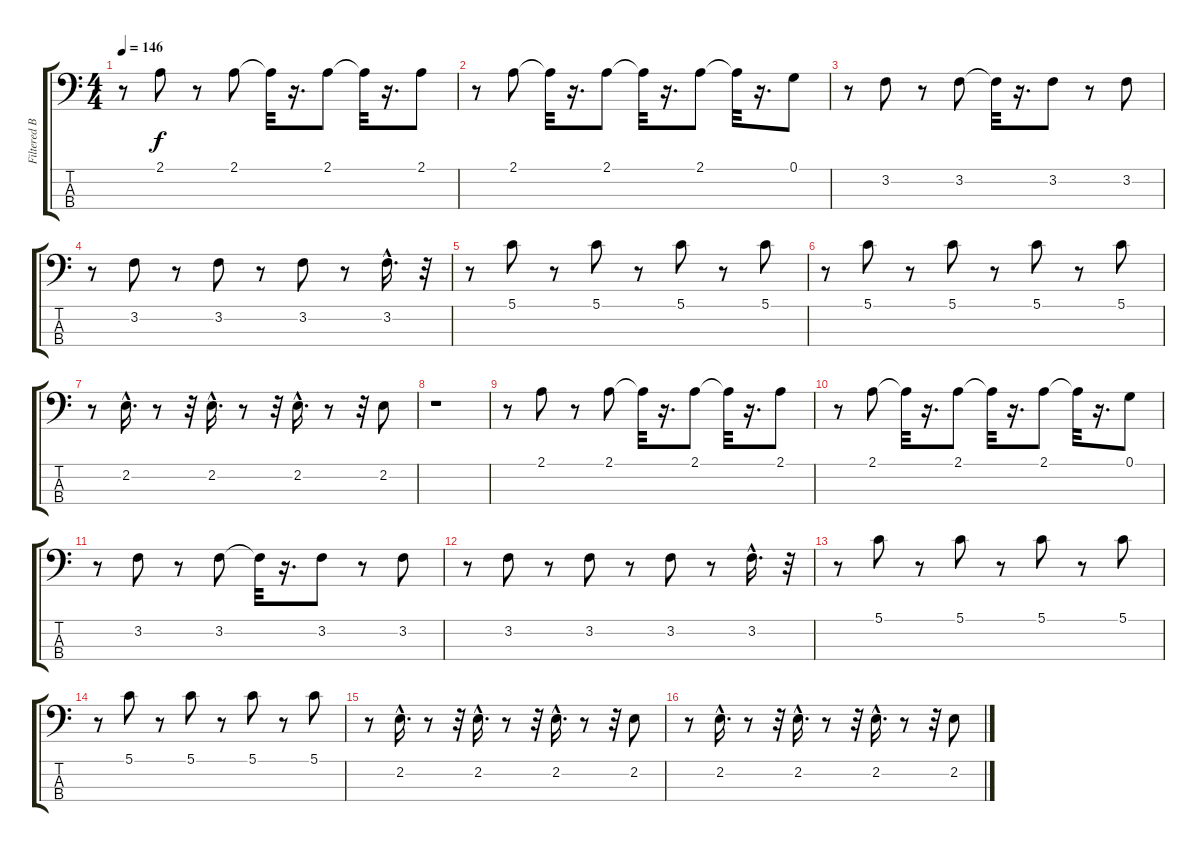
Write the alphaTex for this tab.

\track ("Filtered Bass" "Filtered B") {instrument synthbass1}
\staff {score tabs}
\tuning (G2 D2 A1 E1) {hide}
\ts (4 4)
\tempo 146
\clef f4
\ks c
r.8{dy f} 2.1.8 r.8 2.1.8 2.1{t}.32 r.16{d} 2.1.8 2.1{t}.32 r.16{d} 2.1.8 |
r.8 2.1.8 2.1{t}.32 r.16{d} 2.1.8 2.1{t}.32 r.16{d} 2.1.8 2.1{t}.32 r.16{d} 0.1.8 |
r.8 3.2.8 r.8 3.2.8 3.2{t}.32 r.16{d} 3.2.8 r.8 3.2.8 |
r.8 3.2.8 r.8 3.2.8 r.8 3.2.8 r.8 3.2{hac}.16{d} r.32 |
r.8 5.1.8 r.8 5.1.8 r.8 5.1.8 r.8 5.1.8 |
r.8 5.1.8 r.8 5.1.8 r.8 5.1.8 r.8 5.1.8 |
r.8 2.2{hac}.16{d} r.8 r.32 2.2{hac}.16{d} r.8 r.32 2.2{hac}.16{d} r.8 r.32 2.2.8 |
r.1 |
r.8 2.1.8 r.8 2.1.8 2.1{t}.32 r.16{d} 2.1.8 2.1{t}.32 r.16{d} 2.1.8 |
r.8 2.1.8 2.1{t}.32 r.16{d} 2.1.8 2.1{t}.32 r.16{d} 2.1.8 2.1{t}.32 r.16{d} 0.1.8 |
r.8 3.2.8 r.8 3.2.8 3.2{t}.32 r.16{d} 3.2.8 r.8 3.2.8 |
r.8 3.2.8 r.8 3.2.8 r.8 3.2.8 r.8 3.2{hac}.16{d} r.32 |
r.8 5.1.8 r.8 5.1.8 r.8 5.1.8 r.8 5.1.8 |
r.8 5.1.8 r.8 5.1.8 r.8 5.1.8 r.8 5.1.8 |
r.8 2.2{hac}.16{d} r.8 r.32 2.2{hac}.16{d} r.8 r.32 2.2{hac}.16{d} r.8 r.32 2.2.8 |
r.8 2.2{hac}.16{d} r.8 r.32 2.2{hac}.16{d} r.8 r.32 2.2{hac}.16{d} r.8 r.32 2.2.8
